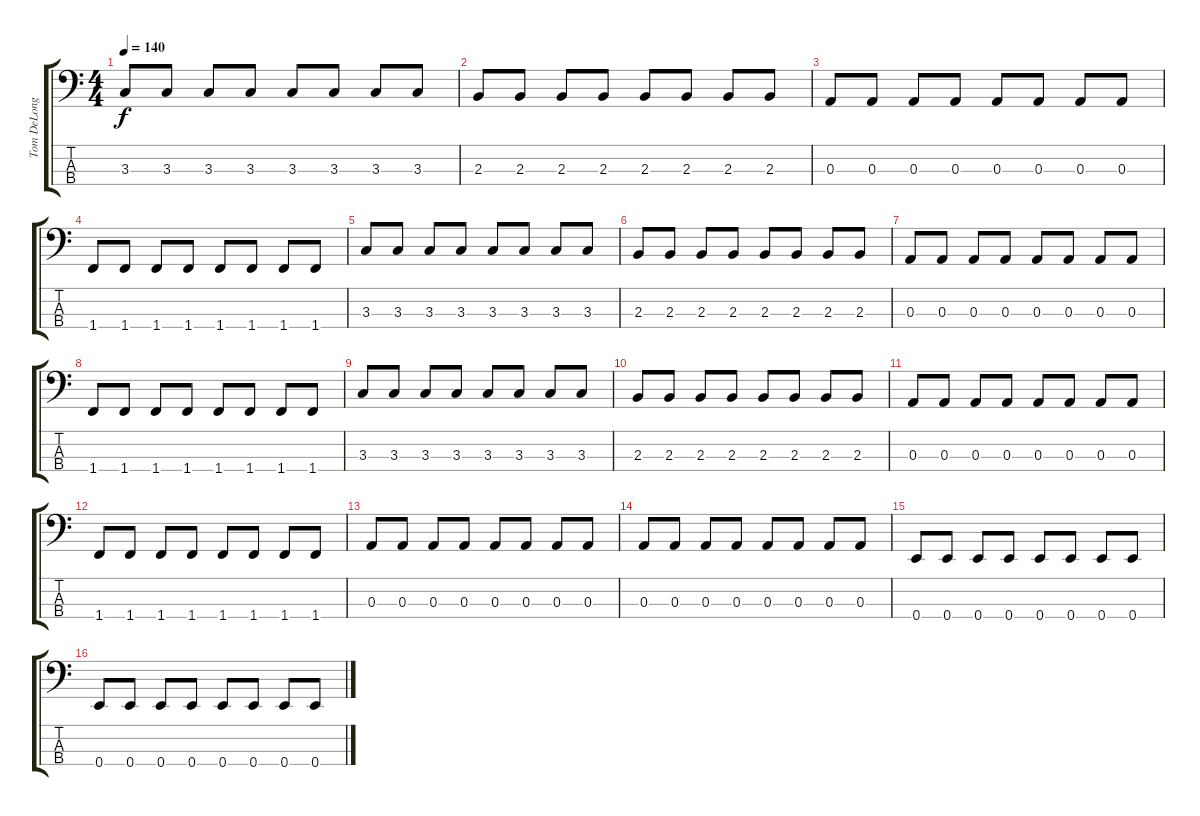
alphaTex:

\track ("Tom DeLonge Bass" "Tom DeLong") {instrument electricbassfinger}
\staff {score tabs}
\tuning (G2 D2 A1 E1) {hide}
\ts (4 4)
\tempo 140
\clef f4
\ks c
3.3.8{dy f} 3.3.8 3.3.8 3.3.8 3.3.8 3.3.8 3.3.8 3.3.8 |
2.3.8 2.3.8 2.3.8 2.3.8 2.3.8 2.3.8 2.3.8 2.3.8 |
0.3.8 0.3.8 0.3.8 0.3.8 0.3.8 0.3.8 0.3.8 0.3.8 |
1.4.8 1.4.8 1.4.8 1.4.8 1.4.8 1.4.8 1.4.8 1.4.8 |
3.3.8 3.3.8 3.3.8 3.3.8 3.3.8 3.3.8 3.3.8 3.3.8 |
2.3.8 2.3.8 2.3.8 2.3.8 2.3.8 2.3.8 2.3.8 2.3.8 |
0.3.8 0.3.8 0.3.8 0.3.8 0.3.8 0.3.8 0.3.8 0.3.8 |
1.4.8 1.4.8 1.4.8 1.4.8 1.4.8 1.4.8 1.4.8 1.4.8 |
3.3.8 3.3.8 3.3.8 3.3.8 3.3.8 3.3.8 3.3.8 3.3.8 |
2.3.8 2.3.8 2.3.8 2.3.8 2.3.8 2.3.8 2.3.8 2.3.8 |
0.3.8 0.3.8 0.3.8 0.3.8 0.3.8 0.3.8 0.3.8 0.3.8 |
1.4.8 1.4.8 1.4.8 1.4.8 1.4.8 1.4.8 1.4.8 1.4.8 |
0.3.8 0.3.8 0.3.8 0.3.8 0.3.8 0.3.8 0.3.8 0.3.8 |
0.3.8 0.3.8 0.3.8 0.3.8 0.3.8 0.3.8 0.3.8 0.3.8 |
0.4.8 0.4.8 0.4.8 0.4.8 0.4.8 0.4.8 0.4.8 0.4.8 |
0.4.8 0.4.8 0.4.8 0.4.8 0.4.8 0.4.8 0.4.8 0.4.8
